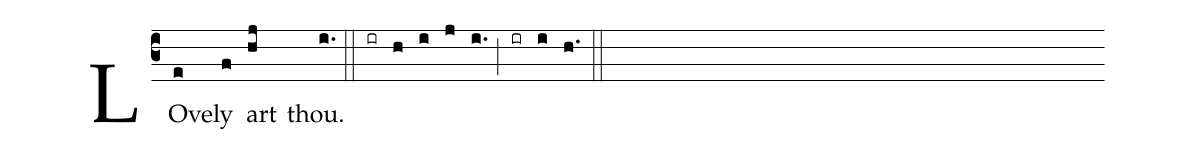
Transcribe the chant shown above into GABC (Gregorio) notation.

%%
(c3) LOve(e)ly(f) art(hj) thou.(i.) (::) (ir) (h) (i) (j) (i.) (;) (ir) (i) (h.) (::)

% http://www.e-codices.unifr.ch/en/sbe/0611/281r
